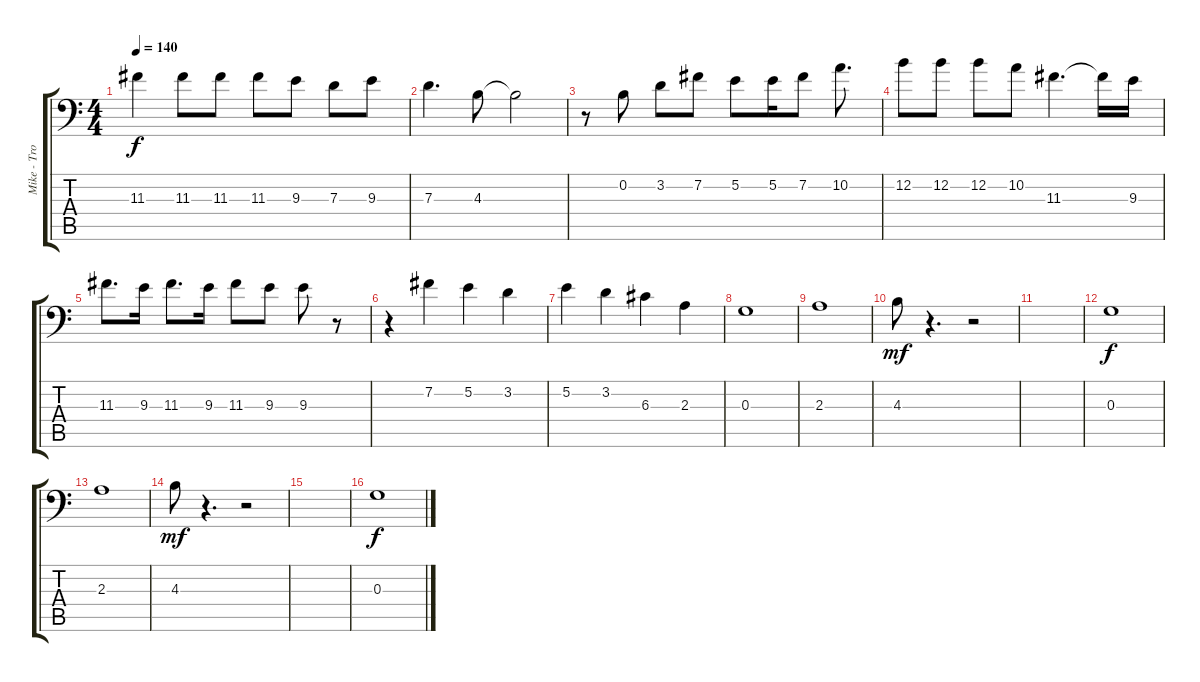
\track ("Mike - Trombone" "Mike - Tro") {instrument trombone}
\staff {score tabs}
\tuning (E4 B3 G3 D3 A2 A1) {hide}
\ts (4 4)
\tempo 140
\clef f4
\ks c
11.3{t}.4{dy f} 11.3.8 11.3.8 11.3.8 9.3.8 7.3.8 9.3.8 |
7.3.4{d} 4.3.8 4.3{t}.2 |
r.8 0.2.8 3.2.8 7.2.8 5.2.8 5.2.16 7.2.8 10.2.8{d} |
12.2.8 12.2.8 12.2.8 10.2.8 11.3.4{d} 11.3{t}.16 9.3.16 |
11.3.8{d} 9.3.16 11.3.8{d} 9.3.16 11.3.8 9.3.8 9.3.8 r.8 |
r.4 7.2.4 5.2.4 3.2.4 |
5.2.4 3.2.4 6.3.4 2.3.4 |
0.3.1 |
2.3.1 |
4.3.8{dy mf} r.4{d} r.2 |
|
0.3.1{dy f} |
2.3.1 |
4.3.8{dy mf} r.4{d} r.2 |
|
0.3.1{dy f}
